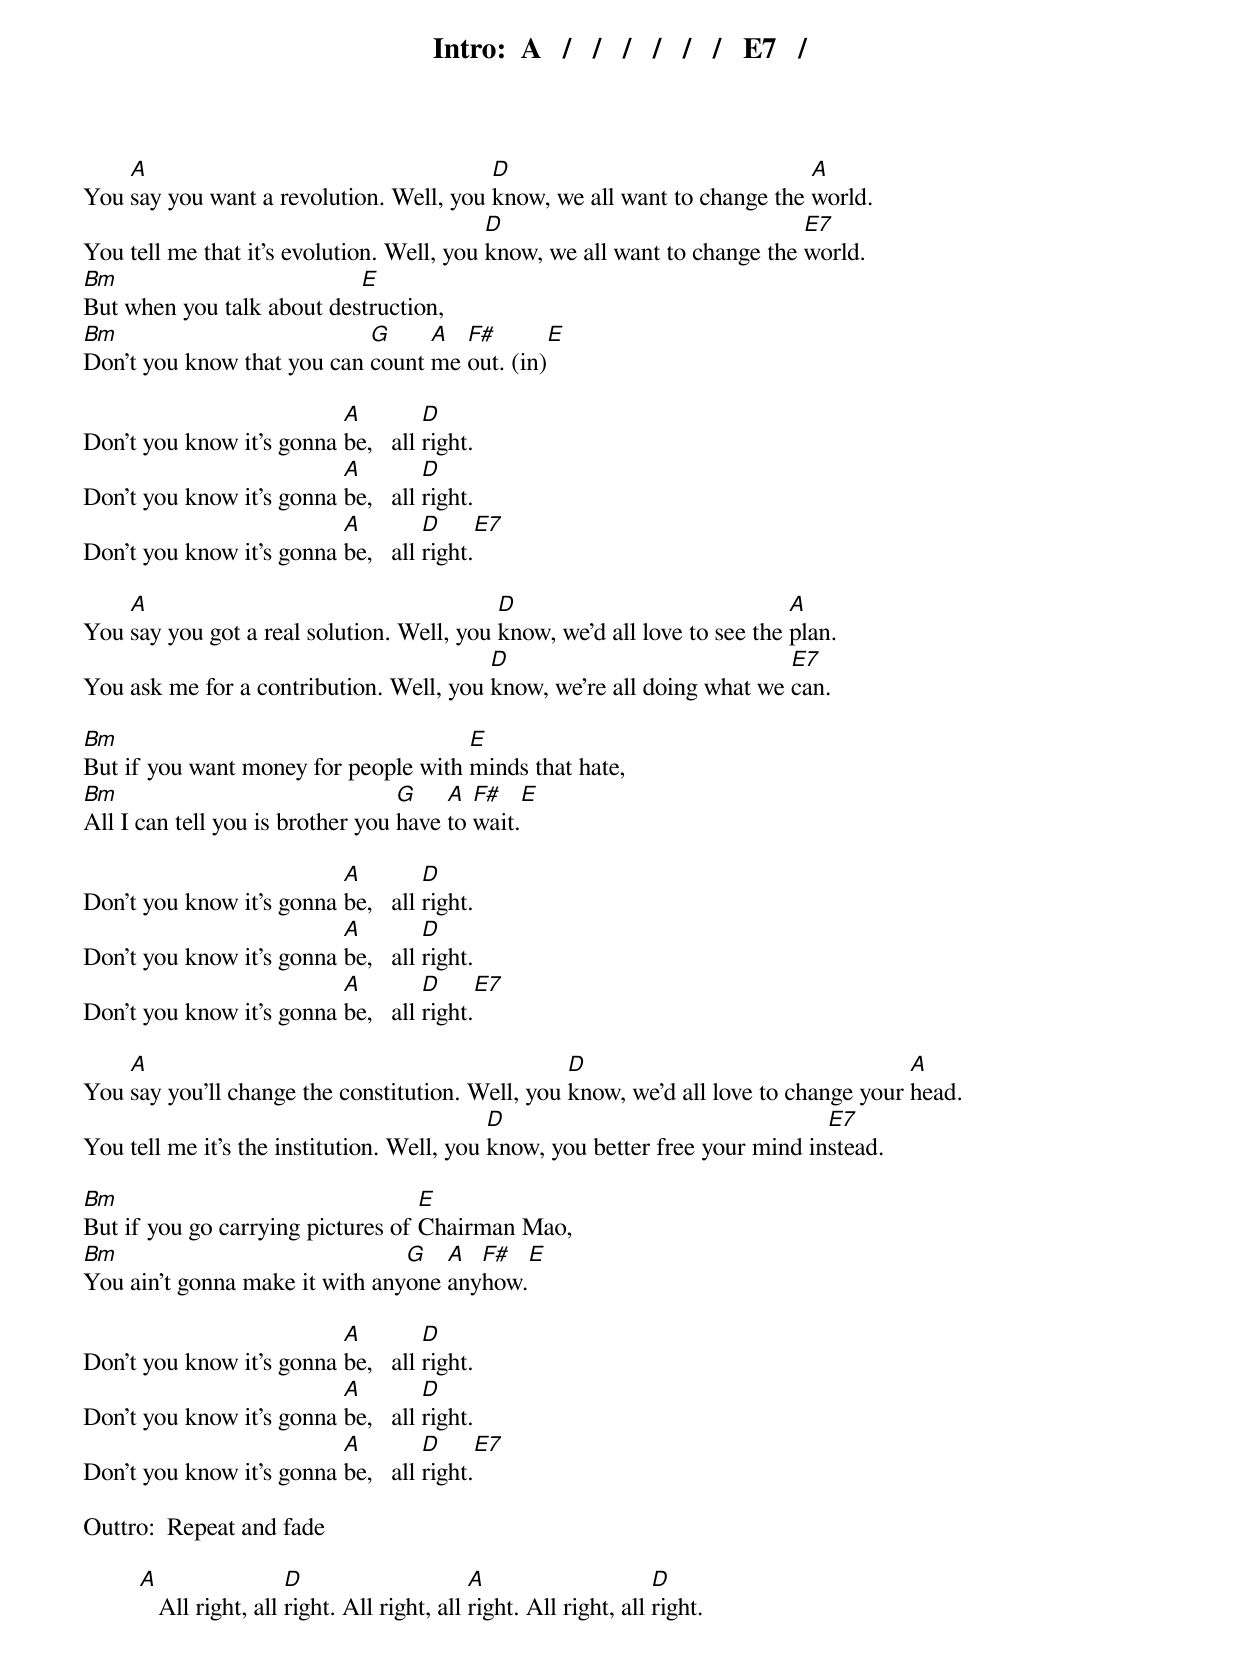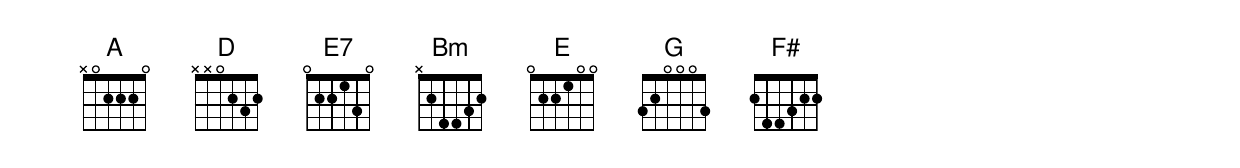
Intro:  A   /   /   /   /   /   /   E7   /

    A                                    D                               A
You say you want a revolution. Well, you know, we all want to change the world.
                                           D                               E7
You tell me that it's evolution. Well, you know, we all want to change the world.
Bm                         E
But when you talk about destruction,
Bm                          G     A  F#       E
Don't you know that you can count me out. (in)

                          A         D
Don't you know it's gonna be,   all right.
                          A         D
Don't you know it's gonna be,   all right.
                          A         D       E7
Don't you know it's gonna be,   all right.

    A                                      D                              A
You say you got a real solution. Well, you know, we'd all love to see the plan.
                                         D                             E7
You ask me for a contribution. Well, you know, we're all doing what we can.

Bm                                    E
But if you want money for people with minds that hate,
Bm                                G    A  F#     E
All I can tell you is brother you have to wait.

                          A         D
Don't you know it's gonna be,   all right.
                          A         D
Don't you know it's gonna be,   all right.
                          A         D        E7
Don't you know it's gonna be,   all right.

    A                                             D                                  A
You say you'll change the constitution. Well, you know, we'd all love to change your head.
                                            D                                 E7
You tell me it's the institution. Well, you know, you better free your mind instead.

Bm                                 E
But if you go carrying pictures of Chairman Mao,
Bm                              G   A  F#     E
You ain't gonna make it with anyone anyhow.

                          A         D
Don't you know it's gonna be,   all right.
                          A         D
Don't you know it's gonna be,   all right.
                          A         D        E7
Don't you know it's gonna be,   all right.

Outtro:  Repeat and fade

         A                 D                     A                     D
            All right, all right. All right, all right. All right, all right.
